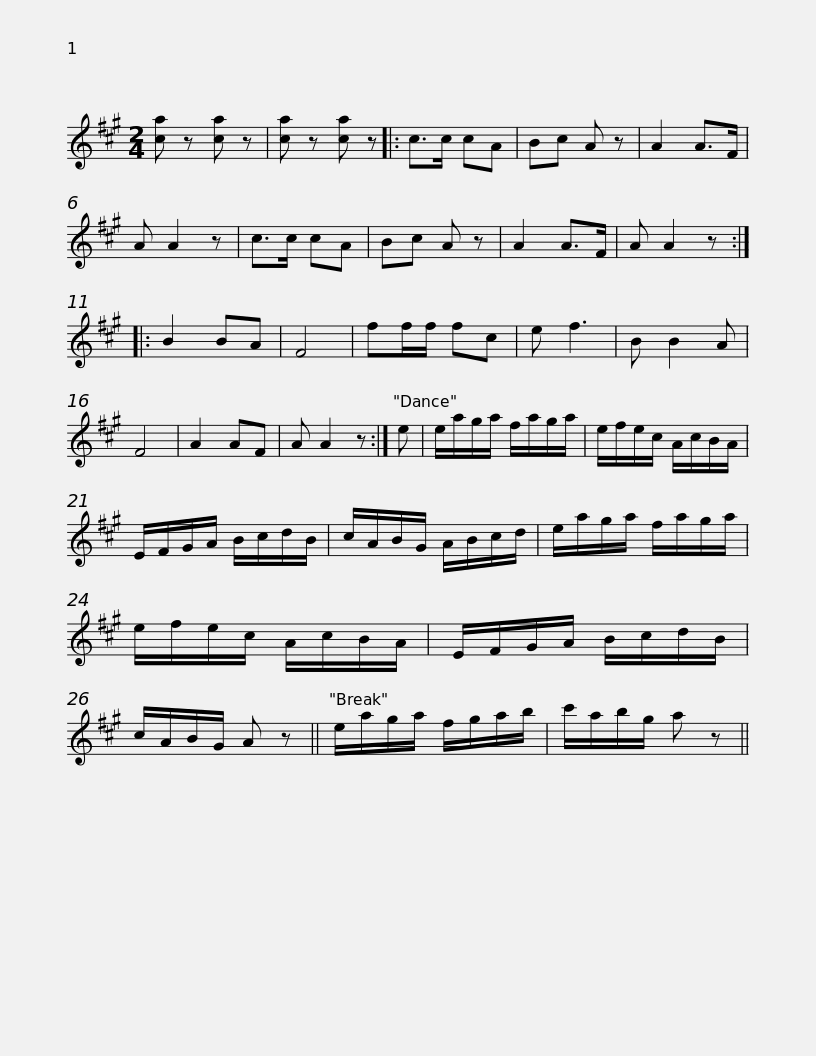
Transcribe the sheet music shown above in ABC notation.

X:1
L:1/8
M:2/4
I:linebreak $
K:A
V:1 treble
V:1
 [ca] z [ca] z | [ca] z [ca] z |: c>c cA | Bc A z | A2 A>F | %5
 A A2 z | c>c cA | Bc A z | A2 A>F | A A2 z ::$ %10
 B2 BA | F4 | ff/f/ fc | e f3 | B B2 A | %15
 F4 | A2 AF | A A2 z :| e | e/a/g/a/ f/a/g/a/ |$ %20
 e/f/e/c/ A/c/B/A/ | E/F/G/A/ B/c/d/B/ | c/A/B/G/ A/B/c/d/ | e/a/g/a/ f/a/g/a/ | e/f/e/c/ A/c/B/A/ | %25
 E/F/G/A/ B/c/d/B/ |$ c/A/B/G/ A z || e/a/g/a/ f/g/a/b/ | c'/a/b/g/ a z || %29
